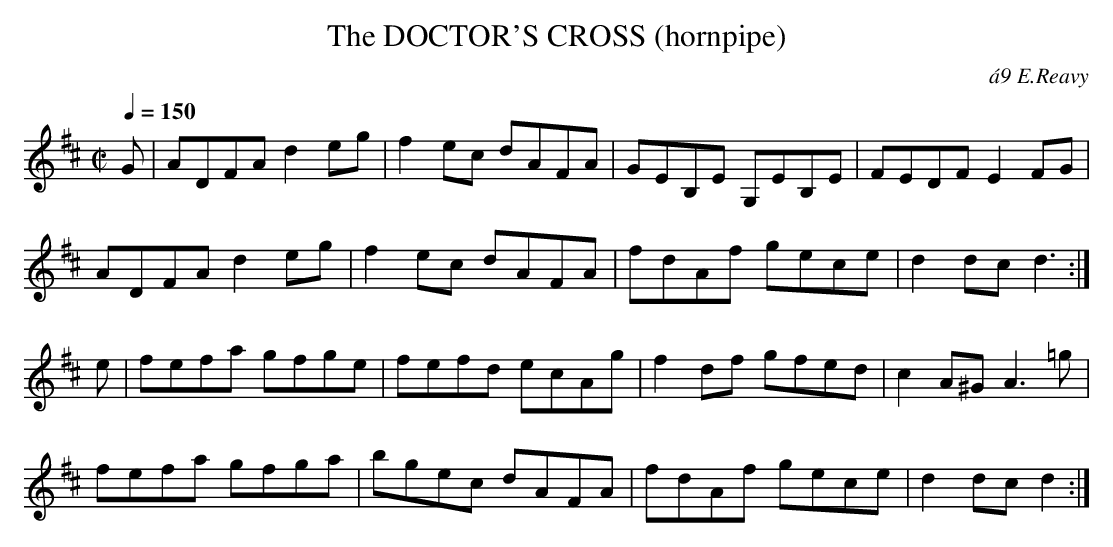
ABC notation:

X:1
T:DOCTOR'S CROSS (hornpipe), The
C:\'a9 E.Reavy
Y:"andantino"
Q:1/4=150
M:C|
L:1/8
K:D
G|ADFA d2eg|f2 ec dAFA|GEB,E G,EB,E|FEDF E2 FG|
ADFA d2 eg|f2 ec dAFA|fdAf gece|d2dc d3 :|
e|fefa gfge|fefd ecAg|f2 df gfed|c2A^G A3=g|
fefa gfga|bgec dAFA|fdAf gece|d2dc d2:|
